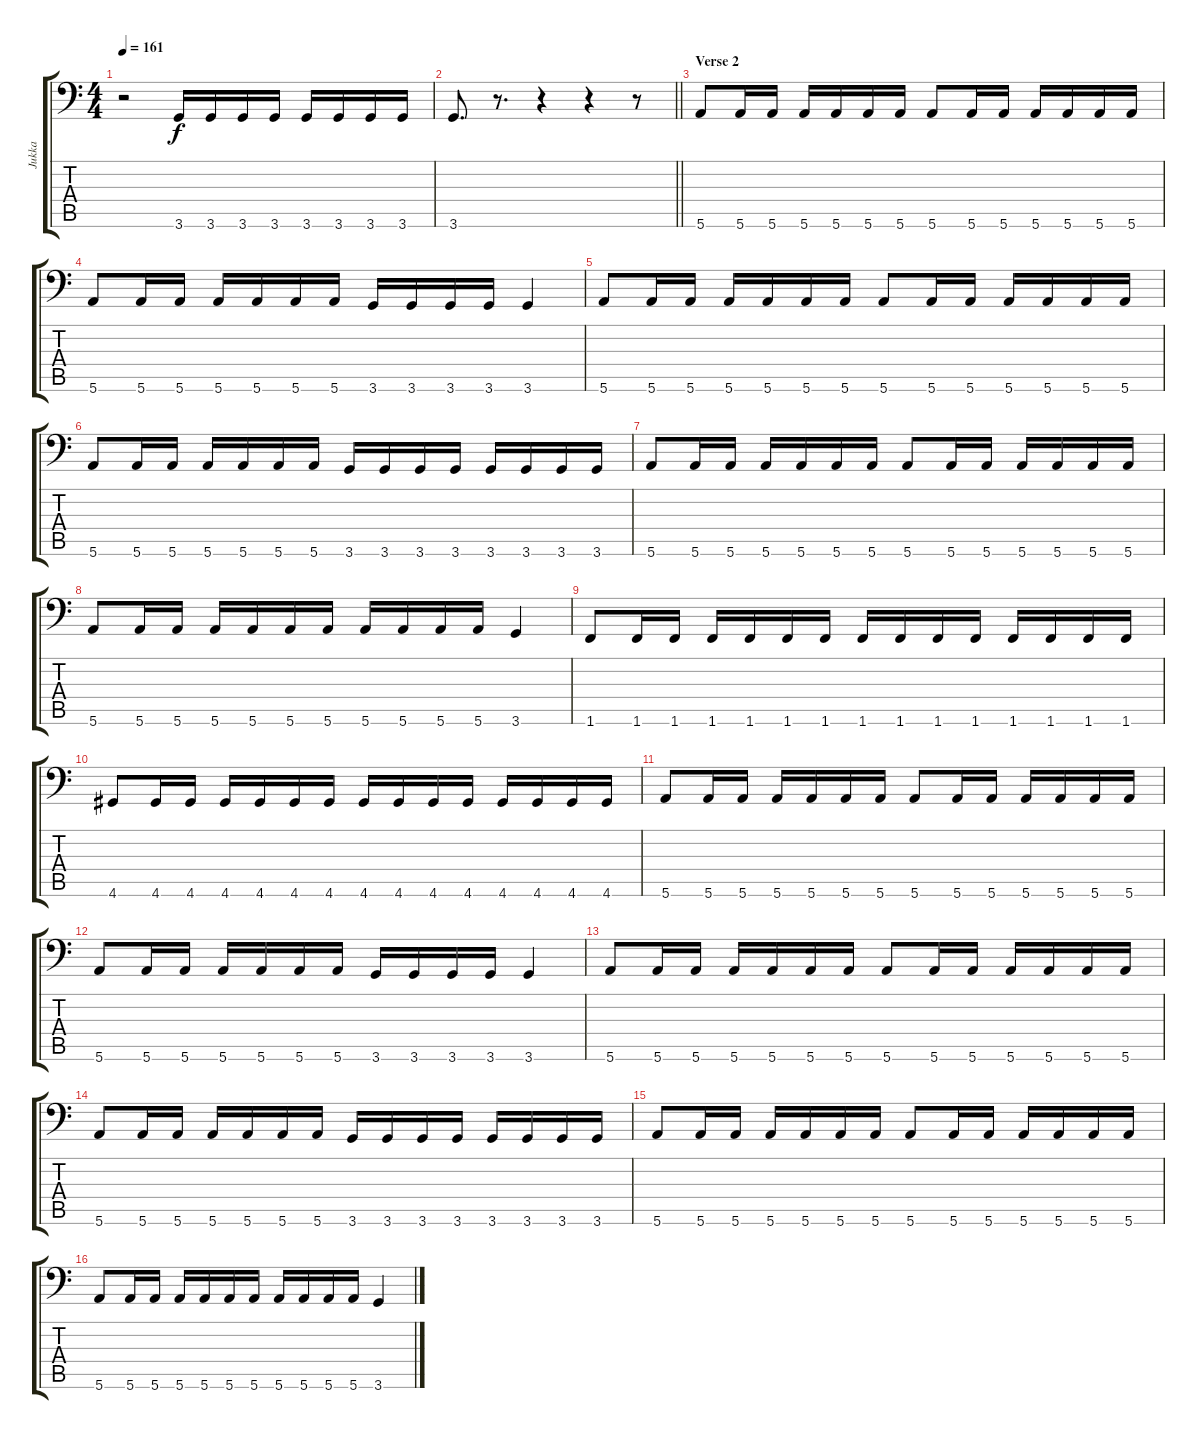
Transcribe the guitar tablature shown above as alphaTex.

\track ("Jukka" "Jukka") {instrument electricbassfinger}
\staff {score tabs}
\tuning (E3 B2 G2 D2 A1 E1) {hide}
\ts (4 4)
\tempo 161
\clef f4
\ks c
r.2{dy f} 3.6.16 3.6.16 3.6.16 3.6.16 3.6.16 3.6.16 3.6.16 3.6.16 |
\barLineRight lightlight
3.6.8{d} r.8{d} r.4 r.4 r.8 |
\section ("" "Verse 2")
5.6.8 5.6.16 5.6.16 5.6.16 5.6.16 5.6.16 5.6.16 5.6.8 5.6.16 5.6.16 5.6.16 5.6.16 5.6.16 5.6.16 |
5.6.8 5.6.16 5.6.16 5.6.16 5.6.16 5.6.16 5.6.16 3.6.16 3.6.16 3.6.16 3.6.16 3.6.4 |
5.6.8 5.6.16 5.6.16 5.6.16 5.6.16 5.6.16 5.6.16 5.6.8 5.6.16 5.6.16 5.6.16 5.6.16 5.6.16 5.6.16 |
5.6.8 5.6.16 5.6.16 5.6.16 5.6.16 5.6.16 5.6.16 3.6.16 3.6.16 3.6.16 3.6.16 3.6.16 3.6.16 3.6.16 3.6.16 |
5.6.8 5.6.16 5.6.16 5.6.16 5.6.16 5.6.16 5.6.16 5.6.8 5.6.16 5.6.16 5.6.16 5.6.16 5.6.16 5.6.16 |
5.6.8 5.6.16 5.6.16 5.6.16 5.6.16 5.6.16 5.6.16 5.6.16 5.6.16 5.6.16 5.6.16 3.6.4 |
1.6.8 1.6.16 1.6.16 1.6.16 1.6.16 1.6.16 1.6.16 1.6.16 1.6.16 1.6.16 1.6.16 1.6.16 1.6.16 1.6.16 1.6.16 |
4.6.8 4.6.16 4.6.16 4.6.16 4.6.16 4.6.16 4.6.16 4.6.16 4.6.16 4.6.16 4.6.16 4.6.16 4.6.16 4.6.16 4.6.16 |
5.6.8 5.6.16 5.6.16 5.6.16 5.6.16 5.6.16 5.6.16 5.6.8 5.6.16 5.6.16 5.6.16 5.6.16 5.6.16 5.6.16 |
5.6.8 5.6.16 5.6.16 5.6.16 5.6.16 5.6.16 5.6.16 3.6.16 3.6.16 3.6.16 3.6.16 3.6.4 |
5.6.8 5.6.16 5.6.16 5.6.16 5.6.16 5.6.16 5.6.16 5.6.8 5.6.16 5.6.16 5.6.16 5.6.16 5.6.16 5.6.16 |
5.6.8 5.6.16 5.6.16 5.6.16 5.6.16 5.6.16 5.6.16 3.6.16 3.6.16 3.6.16 3.6.16 3.6.16 3.6.16 3.6.16 3.6.16 |
5.6.8 5.6.16 5.6.16 5.6.16 5.6.16 5.6.16 5.6.16 5.6.8 5.6.16 5.6.16 5.6.16 5.6.16 5.6.16 5.6.16 |
5.6.8 5.6.16 5.6.16 5.6.16 5.6.16 5.6.16 5.6.16 5.6.16 5.6.16 5.6.16 5.6.16 3.6.4
